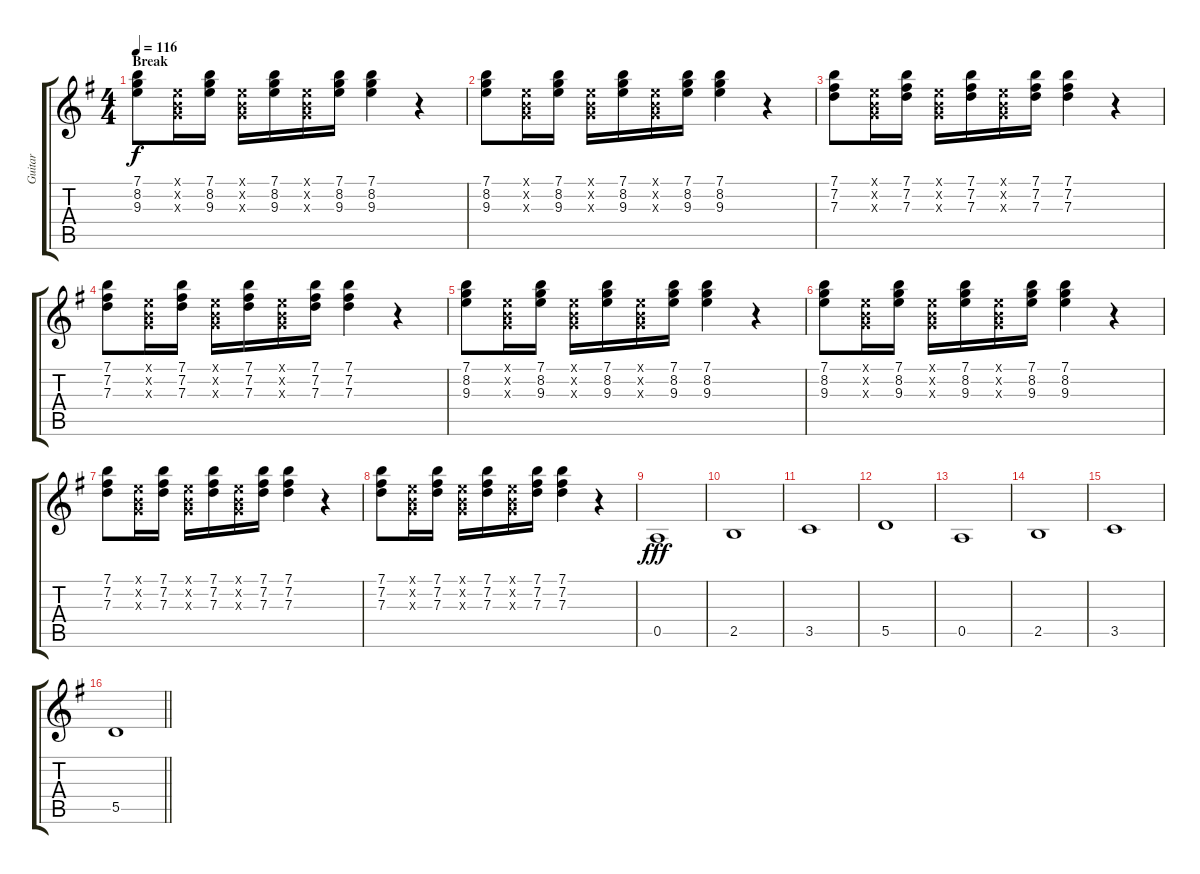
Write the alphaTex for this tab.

\track ("Guitar" "Guitar") {instrument overdrivenguitar}
\staff {score tabs}
\tuning (E4 B3 G3 D3 A2 E2) {hide}
\ts (4 4)
\section ("" "Break")
\tempo 116
\clef g2
\ks g
(7.1 8.2 9.3).8{dy f} (0.1{x} 0.2{x} 0.3{x}).16 (7.1 8.2 9.3).16 (0.1{x} 0.2{x} 0.3{x}).16 (7.1 8.2 9.3).16 (0.1{x} 0.2{x} 0.3{x}).16 (7.1 8.2 9.3).16 (7.1 8.2 9.3).4 r.4 |
(7.1 8.2 9.3).8 (0.1{x} 0.2{x} 0.3{x}).16 (7.1 8.2 9.3).16 (0.1{x} 0.2{x} 0.3{x}).16 (7.1 8.2 9.3).16 (0.1{x} 0.2{x} 0.3{x}).16 (7.1 8.2 9.3).16 (7.1 8.2 9.3).4 r.4 |
(7.1 7.2 7.3).8 (0.1{x} 0.2{x} 0.3{x}).16 (7.1 7.2 7.3).16 (0.1{x} 0.2{x} 0.3{x}).16 (7.1 7.2 7.3).16 (0.1{x} 0.2{x} 0.3{x}).16 (7.1 7.2 7.3).16 (7.1 7.2 7.3).4 r.4 |
(7.1 7.2 7.3).8 (0.1{x} 0.2{x} 0.3{x}).16 (7.1 7.2 7.3).16 (0.1{x} 0.2{x} 0.3{x}).16 (7.1 7.2 7.3).16 (0.1{x} 0.2{x} 0.3{x}).16 (7.1 7.2 7.3).16 (7.1 7.2 7.3).4 r.4 |
(7.1 8.2 9.3).8 (0.1{x} 0.2{x} 0.3{x}).16 (7.1 8.2 9.3).16 (0.1{x} 0.2{x} 0.3{x}).16 (7.1 8.2 9.3).16 (0.1{x} 0.2{x} 0.3{x}).16 (7.1 8.2 9.3).16 (7.1 8.2 9.3).4 r.4 |
(7.1 8.2 9.3).8 (0.1{x} 0.2{x} 0.3{x}).16 (7.1 8.2 9.3).16 (0.1{x} 0.2{x} 0.3{x}).16 (7.1 8.2 9.3).16 (0.1{x} 0.2{x} 0.3{x}).16 (7.1 8.2 9.3).16 (7.1 8.2 9.3).4 r.4 |
(7.1 7.2 7.3).8 (0.1{x} 0.2{x} 0.3{x}).16 (7.1 7.2 7.3).16 (0.1{x} 0.2{x} 0.3{x}).16 (7.1 7.2 7.3).16 (0.1{x} 0.2{x} 0.3{x}).16 (7.1 7.2 7.3).16 (7.1 7.2 7.3).4 r.4 |
(7.1 7.2 7.3).8 (0.1{x} 0.2{x} 0.3{x}).16 (7.1 7.2 7.3).16 (0.1{x} 0.2{x} 0.3{x}).16 (7.1 7.2 7.3).16 (0.1{x} 0.2{x} 0.3{x}).16 (7.1 7.2 7.3).16 (7.1 7.2 7.3).4 r.4 |
0.5.1{dy fff} |
2.5.1 |
3.5.1 |
5.5.1 |
0.5.1 |
2.5.1 |
3.5.1 |
\barLineRight lightlight
5.5.1
